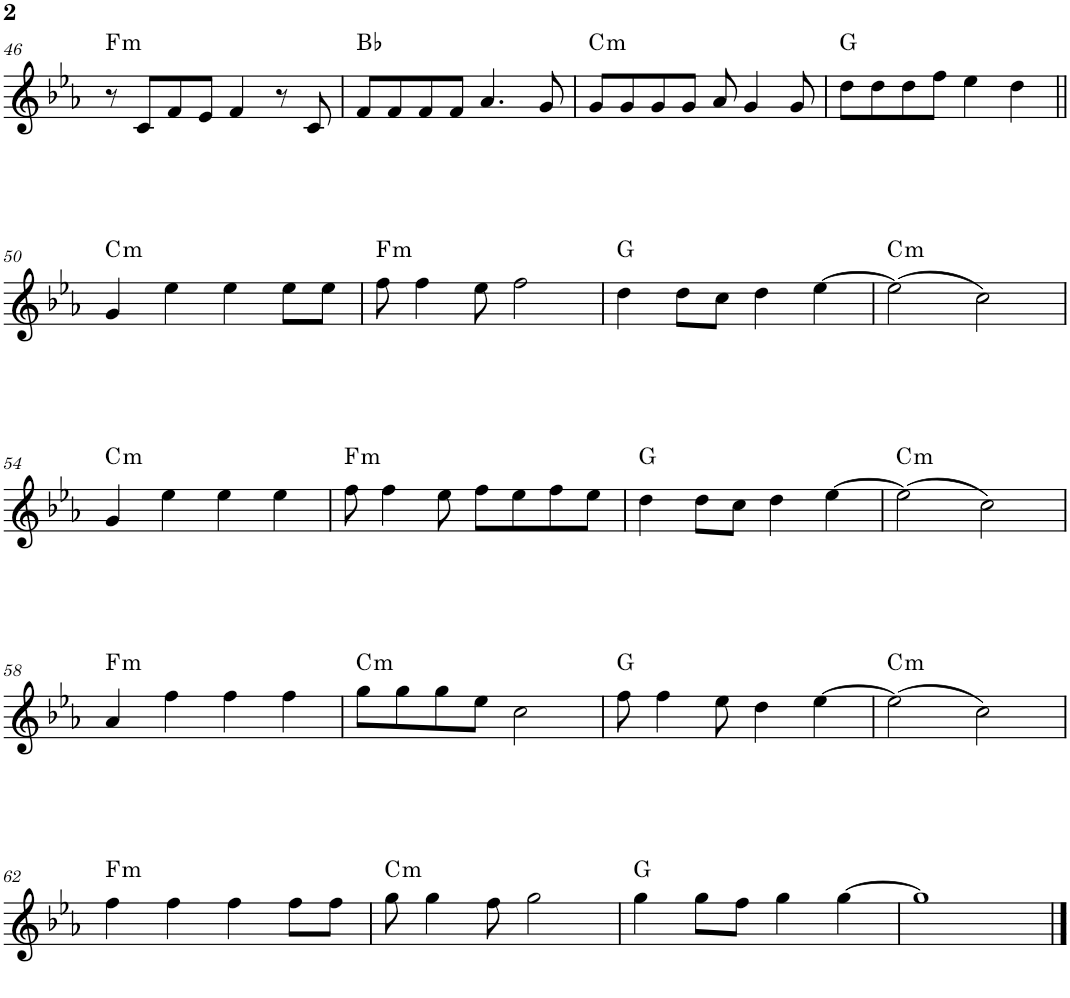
**kern	**harte
*part1	*part1
*staff1	*
*I"Piano	*
*I'Pno.	*
!!LO:PB:g=z
*clefG2	*
*k[b-e-a-]	*
*M2/2	*
*met(c|)	*
=46	=46
!	!LO:H:kt=m
8r	F:min
8c/L	.
8f/	.
8e-/J	.
4f/	.
8r	.
8c/	.
=47	=47
8f/L	Bb:maj
8f/	.
8f/	.
8f/J	.
4.a-/	.
8g/	.
=48	=48
!	!LO:H:kt=m
8g/L	C:min
8g/	.
8g/	.
8g/J	.
8a-/	.
4g/	.
8g/	.
=49	=49
8dd\L	G:maj
8dd\	.
8dd\	.
8ff\J	.
4ee-\	.
4dd\	.
!!LO:LB:g=z
=50||	=50||
!	!LO:H:kt=m
4g/	C:min
4ee-\	.
4ee-\	.
8ee-\L	.
8ee-\J	.
=51	=51
!	!LO:H:kt=m
8ff\	F:min
4ff\	.
8ee-\	.
2ff\	.
=52	=52
4dd\	G:maj
8dd\L	.
8cc\J	.
4dd\	.
[4ee-\	.
=53	=53
!	!LO:H:kt=m
(2ee-\]	C:min
2cc\)	.
!!LO:LB:g=z
=54	=54
!	!LO:H:kt=m
4g/	C:min
4ee-\	.
4ee-\	.
4ee-\	.
=55	=55
!	!LO:H:kt=m
8ff\	F:min
4ff\	.
8ee-\	.
8ff\L	.
8ee-\	.
8ff\	.
8ee-\J	.
=56	=56
4dd\	G:maj
8dd\L	.
8cc\J	.
4dd\	.
[4ee-\	.
=57	=57
!	!LO:H:kt=m
(2ee-\]	C:min
2cc\)	.
!!LO:LB:g=z
=58	=58
!	!LO:H:kt=m
4a-/	F:min
4ff\	.
4ff\	.
4ff\	.
=59	=59
!	!LO:H:kt=m
8gg\L	C:min
8gg\	.
8gg\	.
8ee-\J	.
2cc\	.
=60	=60
8ff\	G:maj
4ff\	.
8ee-\	.
4dd\	.
[4ee-\	.
=61	=61
!	!LO:H:kt=m
(2ee-\]	C:min
2cc\)	.
!!LO:LB:g=z
=62	=62
!	!LO:H:kt=m
4ff\	F:min
4ff\	.
4ff\	.
8ff\L	.
8ff\J	.
=63	=63
!	!LO:H:kt=m
8gg\	C:min
4gg\	.
8ff\	.
2gg\	.
=64	=64
4gg\	G:maj
8gg\L	.
8ff\J	.
4gg\	.
[4gg\	.
=65	=65
1gg]	.
==	==
*-	*-
